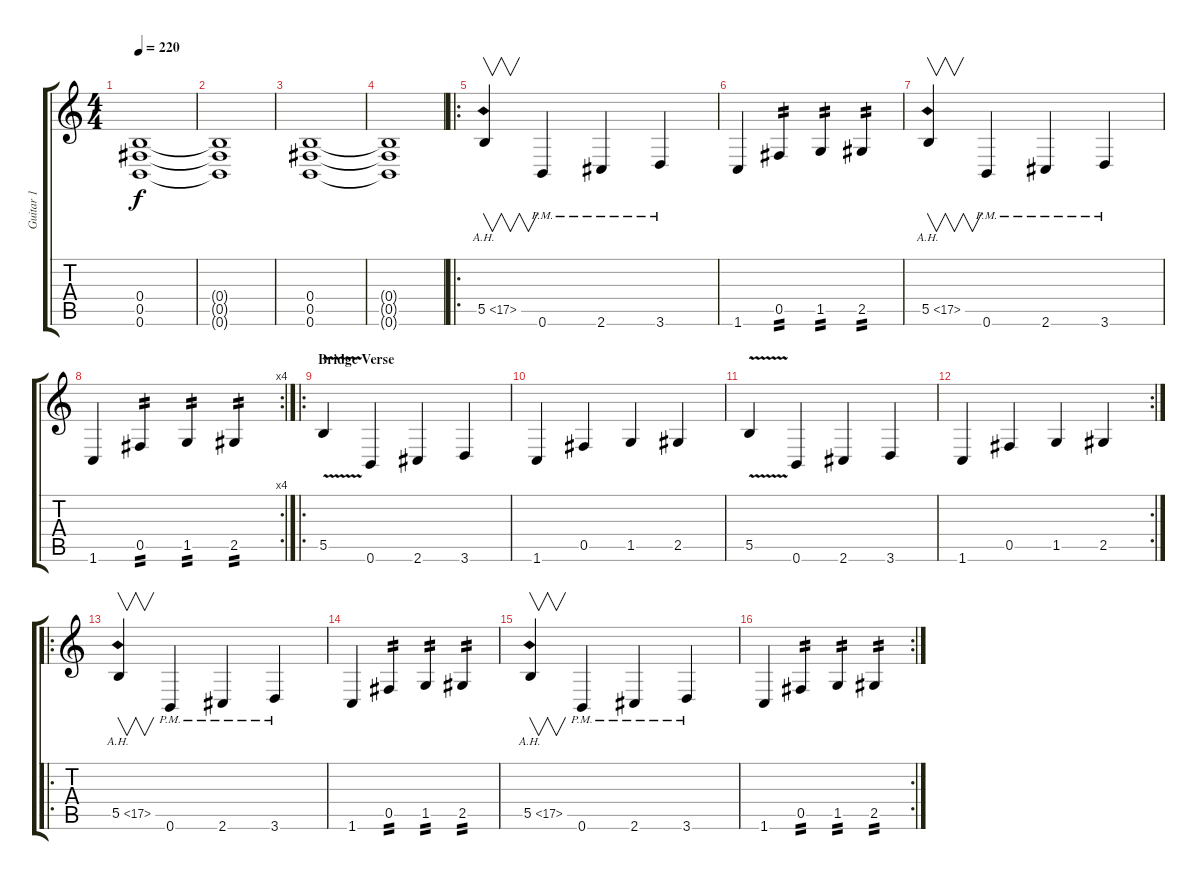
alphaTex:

\track ("Guitar 1" "Guitar 1") {instrument overdrivenguitar}
\staff {score tabs}
\tuning (Db4 Ab3 E3 B2 Gb2 B1) {hide}
\ts (4 4)
\tempo 220
\clef g2
\ks c
(0.4 0.5 0.6).1{dy f} |
(0.4{t} 0.5{t} 0.6{t}).1 |
(0.4 0.5 0.6).1 |
(0.4{t} 0.5{t} 0.6{t}).1 |
\ro
5.5{ah 12}.4{v} 0.6{pm}.4 2.6{pm}.4 3.6{pm}.4 |
1.6.4 0.5.4{tp 2} 1.5.4{tp 2} 2.5.4{tp 2} |
5.5{ah 12}.4{v} 0.6{pm}.4 2.6{pm}.4 3.6{pm}.4 |
\rc 4
1.6.4 0.5.4{tp 2} 1.5.4{tp 2} 2.5.4{tp 2} |
\ro
\section ("" "Bridge Verse")
5.5{v}.4 0.6.4 2.6.4 3.6.4 |
1.6.4 0.5.4 1.5.4 2.5.4 |
5.5{v}.4 0.6.4 2.6.4 3.6.4 |
\rc 2
1.6.4 0.5.4 1.5.4 2.5.4 |
\ro
5.5{ah 12}.4{v} 0.6{pm}.4 2.6{pm}.4 3.6{pm}.4 |
1.6.4 0.5.4{tp 2} 1.5.4{tp 2} 2.5.4{tp 2} |
5.5{ah 12}.4{v} 0.6{pm}.4 2.6{pm}.4 3.6{pm}.4 |
\rc 2
1.6.4 0.5.4{tp 2} 1.5.4{tp 2} 2.5.4{tp 2}
